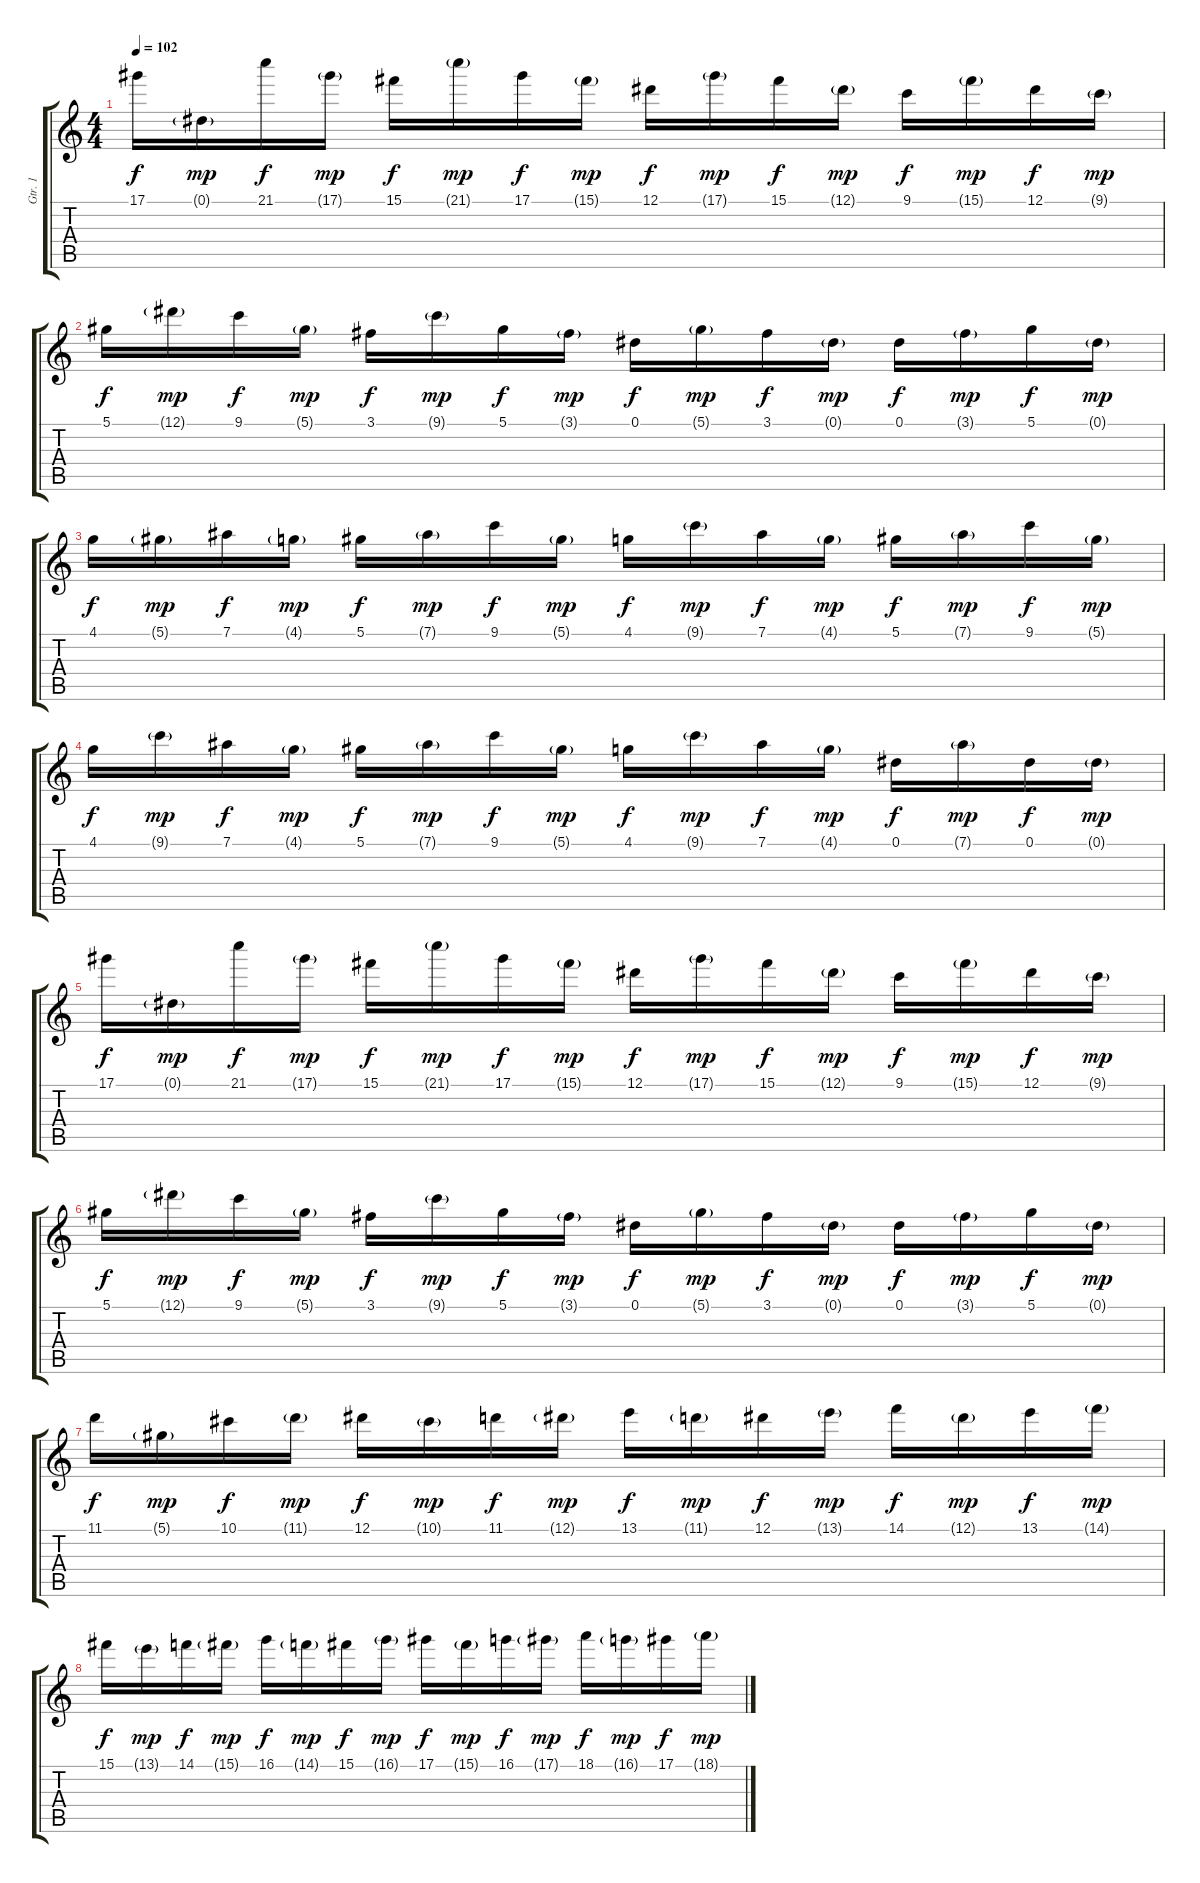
\track ("Gtr. 1" "Gtr. 1") {instrument distortionguitar}
\staff {score tabs}
\tuning (Eb4 Bb3 Gb3 Db3 Ab2 Eb2) {hide}
\ts (4 4)
\tempo 102
\clef g2
\ks c
17.1.16{dy f} 0.1{g}.16{dy mp} 21.1.16{dy f} 17.1{g}.16{dy mp} 15.1.16{dy f} 21.1{g}.16{dy mp} 17.1.16{dy f} 15.1{g}.16{dy mp} 12.1.16{dy f} 17.1{g}.16{dy mp} 15.1.16{dy f} 12.1{g}.16{dy mp} 9.1.16{dy f} 15.1{g}.16{dy mp} 12.1.16{dy f} 9.1{g}.16{dy mp} |
5.1.16{dy f} 12.1{g}.16{dy mp} 9.1.16{dy f} 5.1{g}.16{dy mp} 3.1.16{dy f} 9.1{g}.16{dy mp} 5.1.16{dy f} 3.1{g}.16{dy mp} 0.1.16{dy f} 5.1{g}.16{dy mp} 3.1.16{dy f} 0.1{g}.16{dy mp} 0.1.16{dy f} 3.1{g}.16{dy mp} 5.1.16{dy f} 0.1{g}.16{dy mp} |
4.1.16{dy f} 5.1{g}.16{dy mp} 7.1.16{dy f} 4.1{g}.16{dy mp} 5.1.16{dy f} 7.1{g}.16{dy mp} 9.1.16{dy f} 5.1{g}.16{dy mp} 4.1.16{dy f} 9.1{g}.16{dy mp} 7.1.16{dy f} 4.1{g}.16{dy mp} 5.1.16{dy f} 7.1{g}.16{dy mp} 9.1.16{dy f} 5.1{g}.16{dy mp} |
4.1.16{dy f} 9.1{g}.16{dy mp} 7.1.16{dy f} 4.1{g}.16{dy mp} 5.1.16{dy f} 7.1{g}.16{dy mp} 9.1.16{dy f} 5.1{g}.16{dy mp} 4.1.16{dy f} 9.1{g}.16{dy mp} 7.1.16{dy f} 4.1{g}.16{dy mp} 0.1.16{dy f} 7.1{g}.16{dy mp} 0.1.16{dy f} 0.1{g}.16{dy mp} |
17.1.16{dy f} 0.1{g}.16{dy mp} 21.1.16{dy f} 17.1{g}.16{dy mp} 15.1.16{dy f} 21.1{g}.16{dy mp} 17.1.16{dy f} 15.1{g}.16{dy mp} 12.1.16{dy f} 17.1{g}.16{dy mp} 15.1.16{dy f} 12.1{g}.16{dy mp} 9.1.16{dy f} 15.1{g}.16{dy mp} 12.1.16{dy f} 9.1{g}.16{dy mp} |
5.1.16{dy f} 12.1{g}.16{dy mp} 9.1.16{dy f} 5.1{g}.16{dy mp} 3.1.16{dy f} 9.1{g}.16{dy mp} 5.1.16{dy f} 3.1{g}.16{dy mp} 0.1.16{dy f} 5.1{g}.16{dy mp} 3.1.16{dy f} 0.1{g}.16{dy mp} 0.1.16{dy f} 3.1{g}.16{dy mp} 5.1.16{dy f} 0.1{g}.16{dy mp} |
11.1.16{dy f} 5.1{g}.16{dy mp} 10.1.16{dy f} 11.1{g}.16{dy mp} 12.1.16{dy f} 10.1{g}.16{dy mp} 11.1.16{dy f} 12.1{g}.16{dy mp} 13.1.16{dy f} 11.1{g}.16{dy mp} 12.1.16{dy f} 13.1{g}.16{dy mp} 14.1.16{dy f} 12.1{g}.16{dy mp} 13.1.16{dy f} 14.1{g}.16{dy mp} |
15.1.16{dy f} 13.1{g}.16{dy mp} 14.1.16{dy f} 15.1{g}.16{dy mp} 16.1.16{dy f} 14.1{g}.16{dy mp} 15.1.16{dy f} 16.1{g}.16{dy mp} 17.1.16{dy f} 15.1{g}.16{dy mp} 16.1.16{dy f} 17.1{g}.16{dy mp} 18.1.16{dy f} 16.1{g}.16{dy mp} 17.1.16{dy f} 18.1{g}.16{dy mp}
